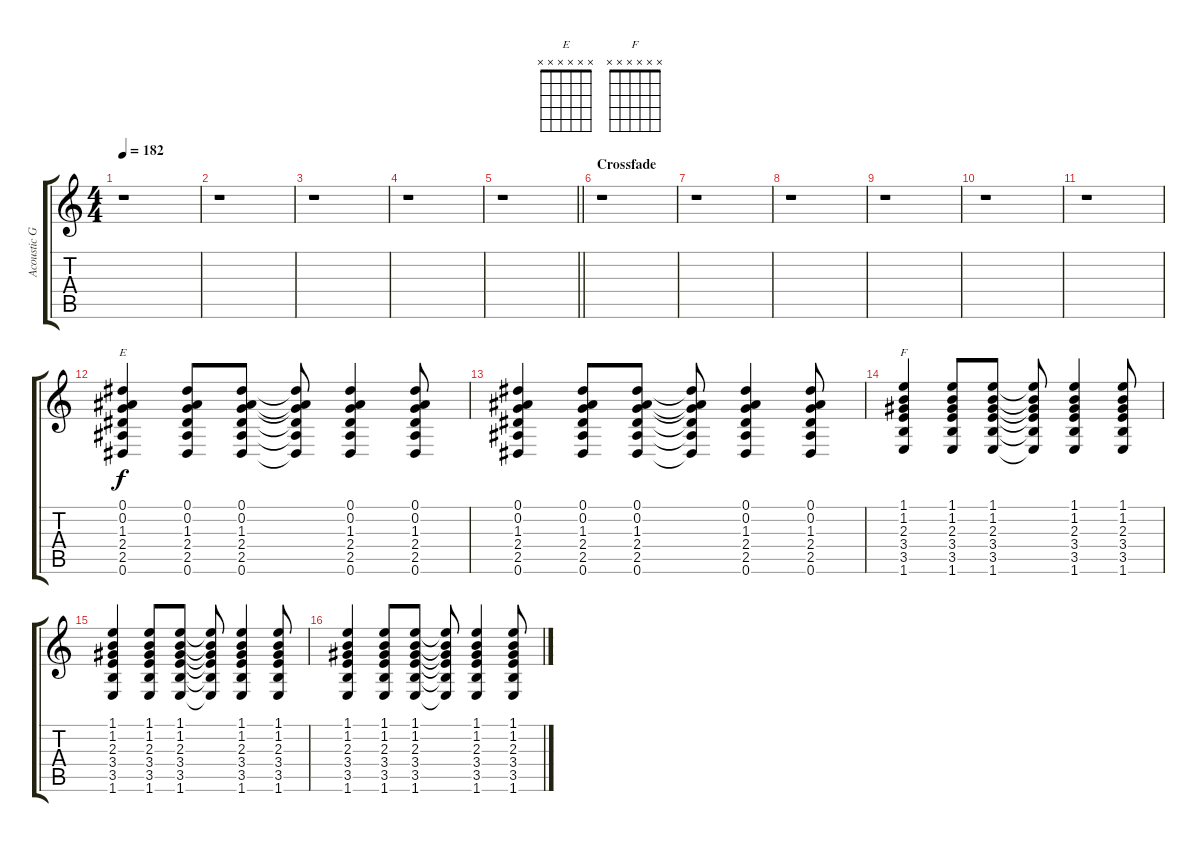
\track ("Acoustic Guitar 3 (Izzy)" "Acoustic G") {instrument acousticguitarnylon}
\staff {score tabs}
\tuning (Eb4 Bb3 Gb3 Db3 Ab2 Eb2) {hide}
\chord ("E" x x x x x x)
\chord ("F" x x x x x x)
\ts (4 4)
\tempo 182
\clef g2
\ks c
r.1{dy f} |
r.1 |
r.1 |
r.1 |
\barLineRight lightlight
r.1 |
\section ("" "Crossfade")
r.1 |
r.1 |
r.1 |
r.1 |
r.1 |
r.1{volume 16} |
(0.1 0.2 1.3 2.4 2.5 0.6).4{ch "E"} (0.1 0.2 1.3 2.4 2.5 0.6).8 (0.1 0.2 1.3 2.4 2.5 0.6).8 (0.1{t} 0.2{t} 1.3{t} 2.4{t} 2.5{t} 0.6{t}).8 (0.1 0.2 1.3 2.4 2.5 0.6).4 (0.1 0.2 1.3 2.4 2.5 0.6).8 |
(0.1 0.2 1.3 2.4 2.5 0.6).4 (0.1 0.2 1.3 2.4 2.5 0.6).8 (0.1 0.2 1.3 2.4 2.5 0.6).8 (0.1{t} 0.2{t} 1.3{t} 2.4{t} 2.5{t} 0.6{t}).8 (0.1 0.2 1.3 2.4 2.5 0.6).4 (0.1 0.2 1.3 2.4 2.5 0.6).8 |
(1.1 1.2 2.3 3.4 3.5 1.6).4{ch "F"} (1.1 1.2 2.3 3.4 3.5 1.6).8 (1.1 1.2 2.3 3.4 3.5 1.6).8 (1.1{t} 1.2{t} 2.3{t} 3.4{t} 3.5{t} 1.6{t}).8 (1.1 1.2 2.3 3.4 3.5 1.6).4 (1.1 1.2 2.3 3.4 3.5 1.6).8 |
(1.1 1.2 2.3 3.4 3.5 1.6).4 (1.1 1.2 2.3 3.4 3.5 1.6).8 (1.1 1.2 2.3 3.4 3.5 1.6).8 (1.1{t} 1.2{t} 2.3{t} 3.4{t} 3.5{t} 1.6{t}).8 (1.1 1.2 2.3 3.4 3.5 1.6).4 (1.1 1.2 2.3 3.4 3.5 1.6).8 |
(1.1 1.2 2.3 3.4 3.5 1.6).4 (1.1 1.2 2.3 3.4 3.5 1.6).8 (1.1 1.2 2.3 3.4 3.5 1.6).8 (1.1{t} 1.2{t} 2.3{t} 3.4{t} 3.5{t} 1.6{t}).8 (1.1 1.2 2.3 3.4 3.5 1.6).4 (1.1 1.2 2.3 3.4 3.5 1.6).8
